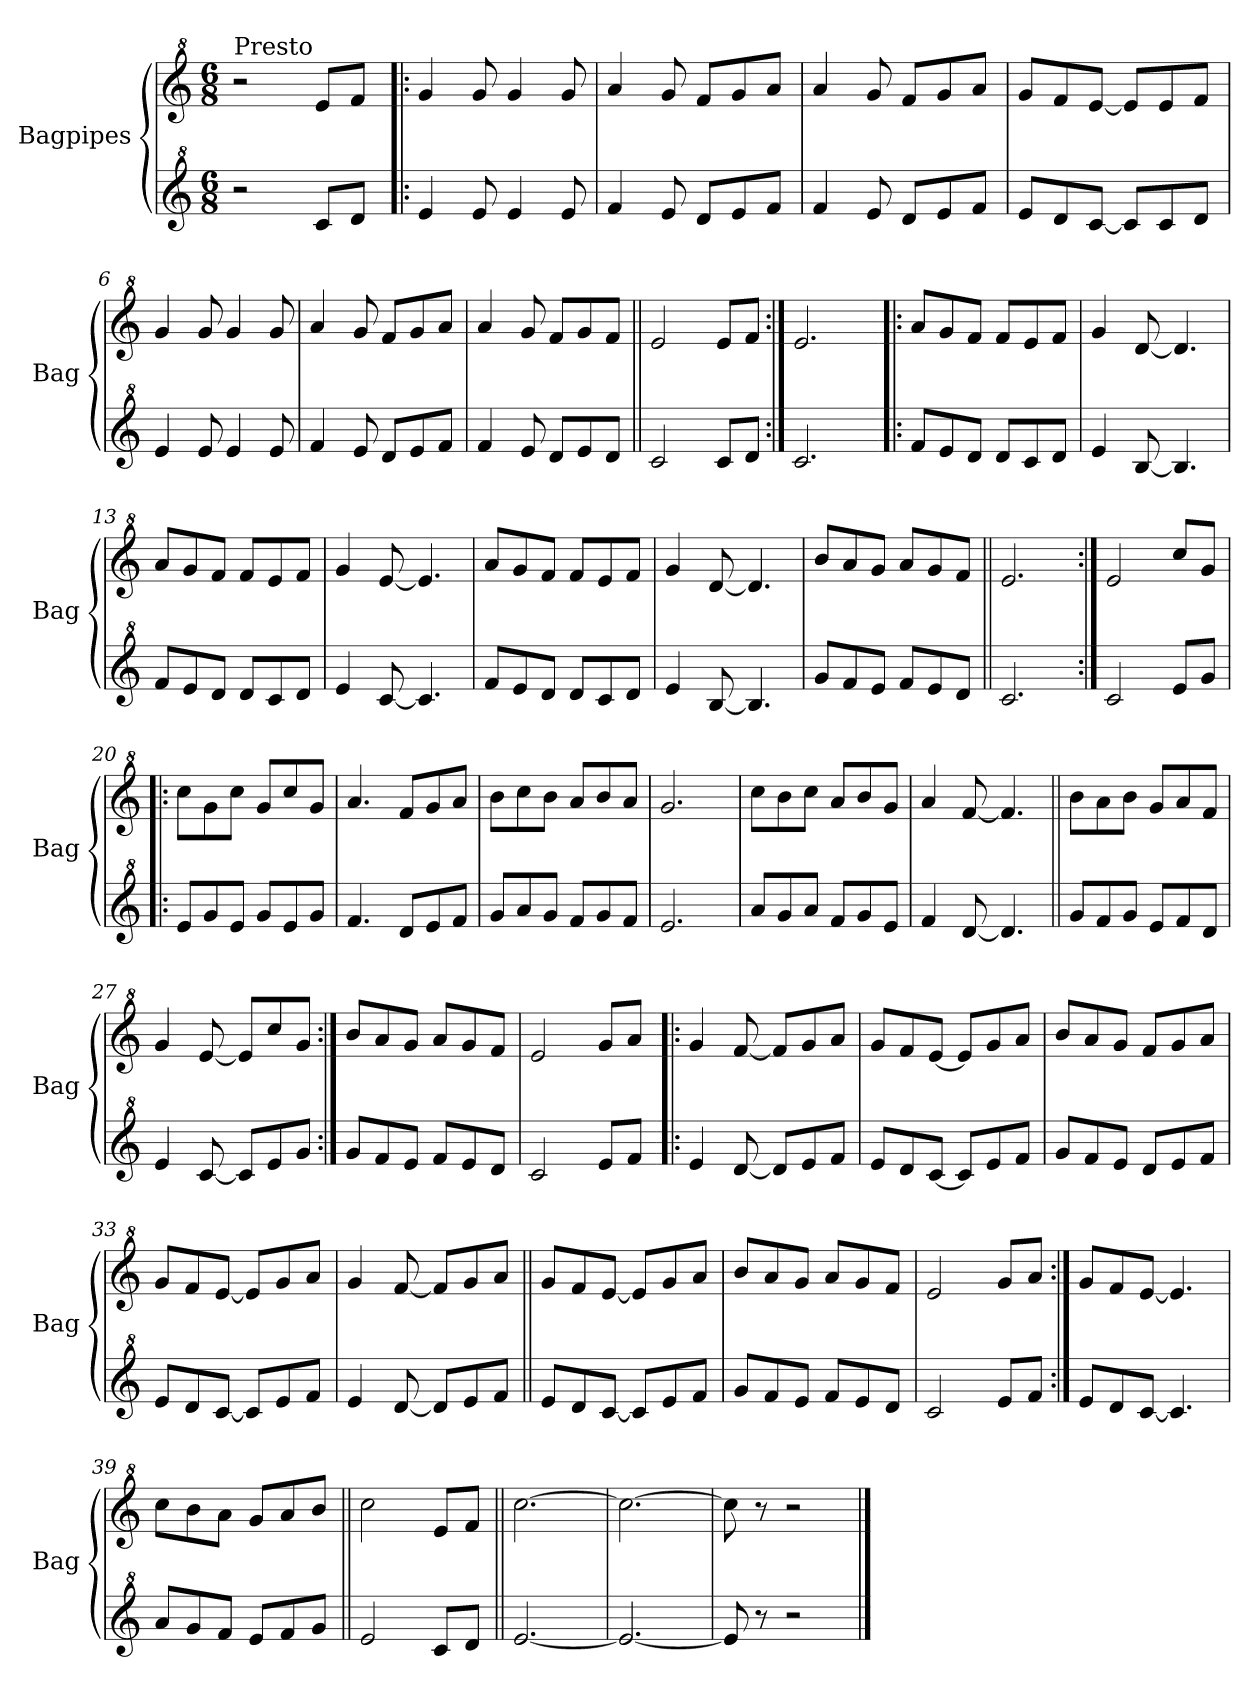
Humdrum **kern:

**kern	**kern
*part2	*part1
*staff2	*staff1
*I"Bagpipes	*I"Bagpipes
*I'Bag	*I'Bag
*clefG^2	*clefG^2
*k[]	*k[]
*C:	*C:
*M6/8	*M6/8
=1	=1
!	!LO:TX:a:t=Presto
2r	2r
8cc/L	8ee/L
8dd/J	8ff/J
=2!|:	=2!|:
4ee/	4gg/
8ee/	8gg/
4ee/	4gg/
8ee/	8gg/
=3	=3
4ff/	4aa/
8ee/	8gg/
8dd/L	8ff/L
8ee/	8gg/
8ff/J	8aa/J
=4	=4
4ff/	4aa/
8ee/	8gg/
8dd/L	8ff/L
8ee/	8gg/
8ff/J	8aa/J
=5	=5
8ee/L	8gg/L
8dd/	8ff/
[8cc/J	[8ee/J
8cc/L]	8ee/L]
8cc/	8ee/
8dd/J	8ff/J
=6	=6
4ee/	4gg/
8ee/	8gg/
4ee/	4gg/
8ee/	8gg/
=7	=7
4ff/	4aa/
8ee/	8gg/
8dd/L	8ff/L
8ee/	8gg/
8ff/J	8aa/J
=8	=8
4ff/	4aa/
8ee/	8gg/
8dd/L	8ff/L
8ee/	8gg/
8dd/J	8ff/J
!!LO:LB:g=z
=9||	=9||
2cc/	2ee/
8cc/L	8ee/L
8dd/J	8ff/J
=10:|!	=10:|!
2.cc/	2.ee/
=11!|:	=11!|:
8ff/L	8aa/L
8ee/	8gg/
8dd/J	8ff/J
8dd/L	8ff/L
8cc/	8ee/
8dd/J	8ff/J
=12	=12
4ee/	4gg/
[8b/	[8dd/
4.b/]	4.dd/]
=13	=13
8ff/L	8aa/L
8ee/	8gg/
8dd/J	8ff/J
8dd/L	8ff/L
8cc/	8ee/
8dd/J	8ff/J
=14	=14
4ee/	4gg/
[8cc/	[8ee/
4.cc/]	4.ee/]
=15	=15
8ff/L	8aa/L
8ee/	8gg/
8dd/J	8ff/J
8dd/L	8ff/L
8cc/	8ee/
8dd/J	8ff/J
=16	=16
4ee/	4gg/
[8b/	[8dd/
4.b/]	4.dd/]
=17	=17
8gg/L	8bb/L
8ff/	8aa/
8ee/J	8gg/J
8ff/L	8aa/L
8ee/	8gg/
8dd/J	8ff/J
!!LO:LB:g=z
=18||	=18||
2.cc/	2.ee/
=19:|!	=19:|!
2cc/	2ee/
8ee/L	8ccc/L
8gg/J	8gg/J
=20!|:	=20!|:
8ee/L	8ccc\L
8gg/	8gg\
8ee/J	8ccc\J
8gg/L	8gg/L
8ee/	8ccc/
8gg/J	8gg/J
=21	=21
4.ff/	4.aa/
8dd/L	8ff/L
8ee/	8gg/
8ff/J	8aa/J
=22	=22
8gg/L	8bb\L
8aa/	8ccc\
8gg/J	8bb\J
8ff/L	8aa/L
8gg/	8bb/
8ff/J	8aa/J
=23	=23
2.ee/	2.gg/
=24	=24
8aa/L	8ccc\L
8gg/	8bb\
8aa/J	8ccc\J
8ff/L	8aa/L
8gg/	8bb/
8ee/J	8gg/J
=25	=25
4ff/	4aa/
[8dd/	[8ff/
4.dd/]	4.ff/]
=26||	=26||
8gg/L	8bb\L
8ff/	8aa\
8gg/J	8bb\J
8ee/L	8gg/L
8ff/	8aa/
8dd/J	8ff/J
!!LO:LB:g=z
=27	=27
4ee/	4gg/
[8cc/	[8ee/
8cc/L]	8ee/L]
8ee/	8ccc/
8gg/J	8gg/J
=28:|!	=28:|!
8gg/L	8bb/L
8ff/	8aa/
8ee/J	8gg/J
8ff/L	8aa/L
8ee/	8gg/
8dd/J	8ff/J
=29	=29
2cc/	2ee/
8ee/L	8gg/L
8ff/J	8aa/J
=30!|:	=30!|:
4ee/	4gg/
[8dd/	[8ff/
8dd/L]	8ff/L]
8ee/	8gg/
8ff/J	8aa/J
=31	=31
8ee/L	8gg/L
8dd/	8ff/
[8cc/J	[8ee/J
8cc/L]	8ee/L]
8ee/	8gg/
8ff/J	8aa/J
=32	=32
8gg/L	8bb/L
8ff/	8aa/
8ee/J	8gg/J
8dd/L	8ff/L
8ee/	8gg/
8ff/J	8aa/J
=33	=33
8ee/L	8gg/L
8dd/	8ff/
[8cc/J	[8ee/J
8cc/L]	8ee/L]
8ee/	8gg/
8ff/J	8aa/J
=34	=34
4ee/	4gg/
[8dd/	[8ff/
8dd/L]	8ff/L]
8ee/	8gg/
8ff/J	8aa/J
!!LO:LB:g=z
=35||	=35||
8ee/L	8gg/L
8dd/	8ff/
[8cc/J	[8ee/J
8cc/L]	8ee/L]
8ee/	8gg/
8ff/J	8aa/J
=36	=36
8gg/L	8bb/L
8ff/	8aa/
8ee/J	8gg/J
8ff/L	8aa/L
8ee/	8gg/
8dd/J	8ff/J
=37	=37
2cc/	2ee/
8ee/L	8gg/L
8ff/J	8aa/J
=38:|!	=38:|!
8ee/L	8gg/L
8dd/	8ff/
[8cc/J	[8ee/J
4.cc/]	4.ee/]
=39	=39
8aa/L	8ccc\L
8gg/	8bb\
8ff/J	8aa\J
8ee/L	8gg/L
8ff/	8aa/
8gg/J	8bb/J
=40||	=40||
2ee/	2ccc\
8cc/L	8ee/L
8dd/J	8ff/J
=41||	=41||
[2.ee/	[2.ccc\
=42	=42
2.ee/_	2.ccc\_
=43	=43
8ee/]	8ccc\]
8r	8r
2r	2r
==	==
*-	*-
